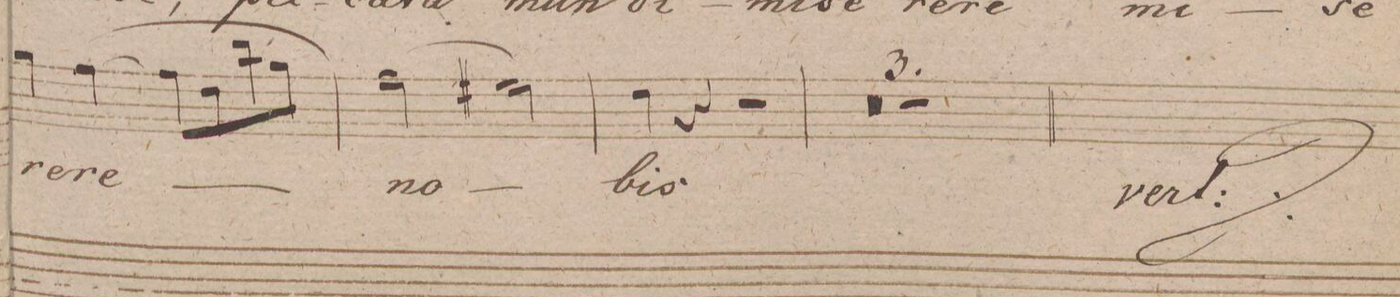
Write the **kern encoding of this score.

**kern	**text
*I"Soprano	*
*clefC1	*
*k[f#]	*
*met(c)	*
*M4/4	*
4ee	-re-
(>[4dd	-re
8ddL]	.
8b	.
8gg	.
8eeJ)	.
=27	=27
(>2dd	no-
2cc#X)	.
=28	=28
4b	-bis.
4r	.
2r	.
=29	=29
0r	.
=30	=30
=31	=31
1r	.
=32	=32
*-	*-
